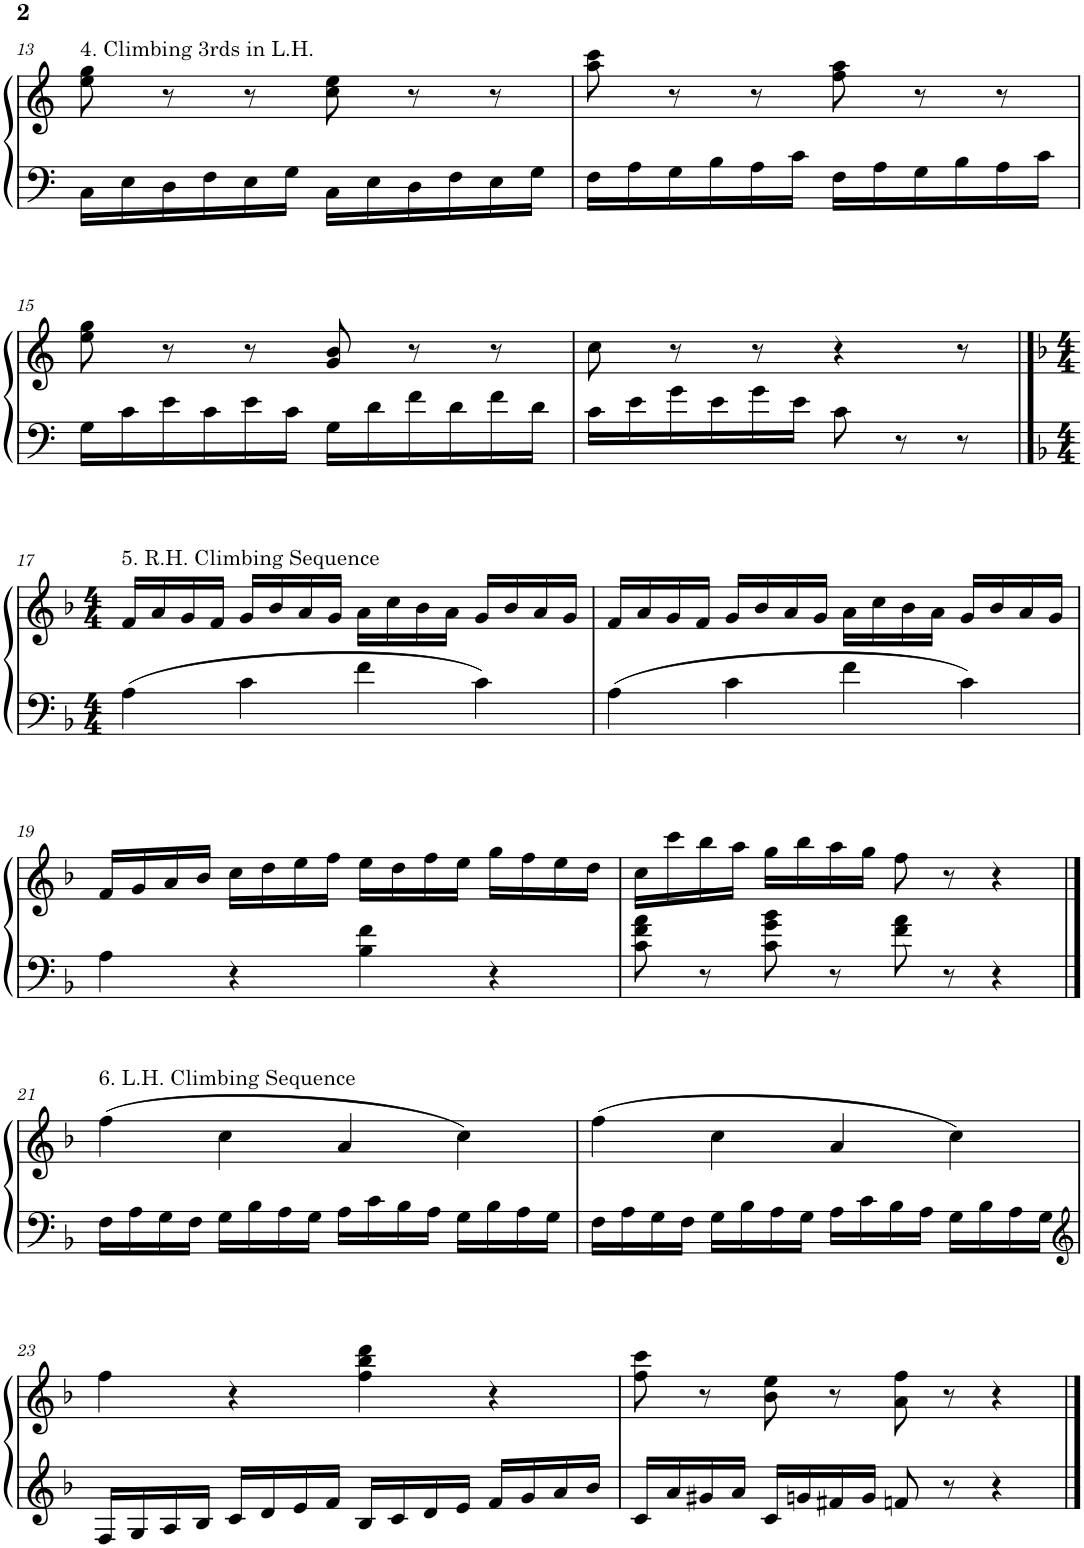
**kern	**kern
*part1	*part1
*staff2	*staff1
*I"Piano	*
*I'Pno.	*
!!LO:PB:g=z
*clefF4	*clefG2
*k[]	*k[]
*M6/8	*M6/8
=13	=13
!	!LO:TX:a:t=4. Climbing 3rds in L.H.
16C\LL	8ee\ 8gg\
16E\	.
16D\	8r
16F\	.
16E\	8r
16G\JJ	.
16C\LL	8cc\ 8ee\
16E\	.
16D\	8r
16F\	.
16E\	8r
16G\JJ	.
=14	=14
16F\LL	8aa\ 8ccc\
16A\	.
16G\	8r
16B\	.
16A\	8r
16c\JJ	.
16F\LL	8ff\ 8aa\
16A\	.
16G\	8r
16B\	.
16A\	8r
16c\JJ	.
!!LO:LB:g=z
=15	=15
16G\LL	8ee\ 8gg\
16c\	.
16e\	8r
16c\	.
16e\	8r
16c\JJ	.
16G\LL	8g/ 8b/
16d\	.
16f\	8r
16d\	.
16f\	8r
16d\JJ	.
=16	=16
16c\LL	8cc\
16e\	.
16g\	8r
16e\	.
16g\	8r
16e\JJ	.
8c\	4r
8r	.
8r	8r
!!LO:LB:g=z
==17	==17
*k[b-]	*k[b-]
*M4/4	*M4/4
!	!LO:TX:a:t=5. R.H. Climbing Sequence
4A\	16f/LL
.	16a/
.	16g/
.	16f/JJ
4c\	16g/LL
.	16b-/
.	16a/
.	16g/JJ
4f\	16a\LL
.	16cc\
.	16b-\
.	16a\JJ
4c\	16g/LL
.	16b-/
.	16a/
.	16g/JJ
=18	=18
4A\	16f/LL
.	16a/
.	16g/
.	16f/JJ
4c\	16g/LL
.	16b-/
.	16a/
.	16g/JJ
4f\	16a\LL
.	16cc\
.	16b-\
.	16a\JJ
4c\	16g/LL
.	16b-/
.	16a/
.	16g/JJ
!!LO:LB:g=z
=19	=19
4A\	16f/LL
.	16g/
.	16a/
.	16b-/JJ
4r	16cc\LL
.	16dd\
.	16ee\
.	16ff\JJ
4B-\ 4f\	16ee\LL
.	16dd\
.	16ff\
.	16ee\JJ
4r	16gg\LL
.	16ff\
.	16ee\
.	16dd\JJ
=20	=20
8c\ 8f\ 8a\	16cc\LL
.	16ccc\
8r	16bb-\
.	16aa\JJ
8c\ 8g\ 8b-\	16gg\LL
.	16bb-\
8r	16aa\
.	16gg\JJ
8f\ 8a\	8ff\
8r	8r
4r	4r
!!LO:LB:g=z
==21	==21
!	!LO:TX:a:t=6. L.H. Climbing Sequence
16F\LL	(4ff\
16A\	.
16G\	.
16F\JJ	.
16G\LL	4cc\
16B-\	.
16A\	.
16G\JJ	.
16A\LL	4a/
16c\	.
16B-\	.
16A\JJ	.
16G\LL	4cc\)
16B-\	.
16A\	.
16G\JJ	.
=22	=22
16F\LL	(4ff\
16A\	.
16G\	.
16F\JJ	.
16G\LL	4cc\
16B-\	.
16A\	.
16G\JJ	.
16A\LL	4a/
16c\	.
16B-\	.
16A\JJ	.
16G\LL	4cc\)
16B-\	.
16A\	.
16G\JJ	.
!!LO:LB:g=z
=23	=23
*clefG2	*
16F/LL	4ff\
16G/	.
16A/	.
16B-/JJ	.
16c/LL	4r
16d/	.
16e/	.
16f/JJ	.
16B-/LL	4ff\ 4bb-\ 4ddd\
16c/	.
16d/	.
16e/JJ	.
16f/LL	4r
16g/	.
16a/	.
16b-/JJ	.
=24	=24
16c/LL	8ff\ 8ccc\
16a/	.
16g#X/	8r
16a/JJ	.
16c/LL	8b-\ 8ee\
16gn/	.
16f#X/	8r
16g/JJ	.
8fn/	8a\ 8ff\
8r	8r
4r	4r
==	==
*-	*-
